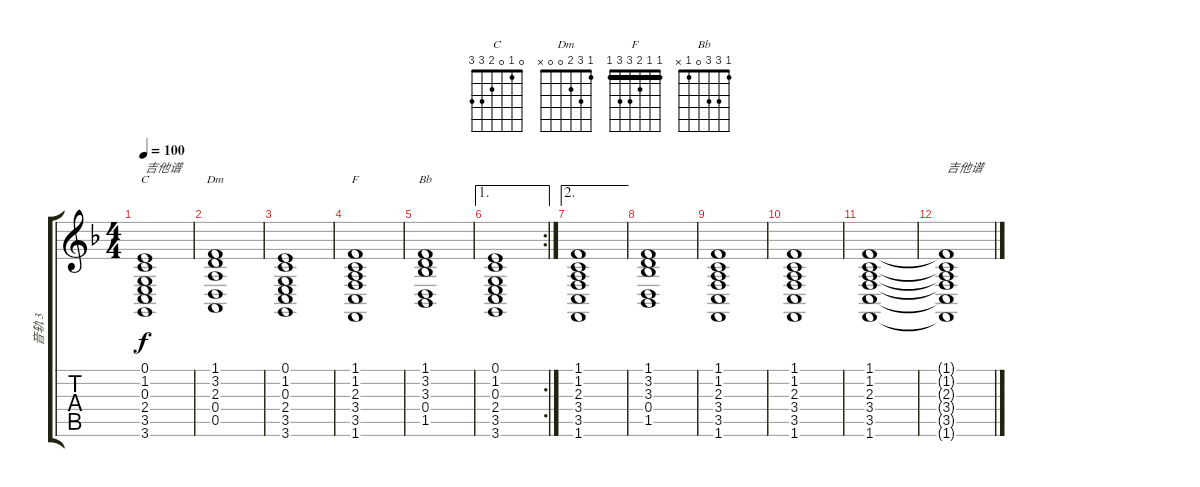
\track ("音轨 3" "音轨 3") {instrument fx7echoes}
\staff {score tabs}
\tuning (E4 B3 G3 D3 A2 E2) {hide}
\chord ("C" 0 1 0 2 3 3)
\chord ("Dm" 1 3 2 0 0 x)
\chord ("F" 1 1 2 3 3 1) {barre 1}
\chord ("Bb" 1 3 3 0 1 x)
\ts (4 4)
\tempo 100
\clef g2
\ks f
(0.1 1.2 0.3 2.4 3.5 3.6).1{ch "C" txt "吉他谱" dy f} |
(1.1 3.2 2.3 0.4 0.5).1{ch "Dm"} |
(0.1 1.2 0.3 2.4 3.5 3.6).1 |
(1.1 1.2 2.3 3.4 3.5 1.6).1{ch "F"} |
(1.1 3.2 3.3 0.4 1.5).1{ch "Bb"} |
\ae 1
\rc 2
(0.1 1.2 0.3 2.4 3.5 3.6).1 |
\ae 2
(1.1 1.2 2.3 3.4 3.5 1.6).1 |
(1.1 3.2 3.3 0.4 1.5).1 |
(1.1 1.2 2.3 3.4 3.5 1.6).1 |
(1.1 1.2 2.3 3.4 3.5 1.6).1 |
(1.1 1.2 2.3 3.4 3.5 1.6).1 |
(1.1{t} 1.2{t} 2.3{t} 3.4{t} 3.5{t} 1.6{t}).1{txt "吉他谱"}
